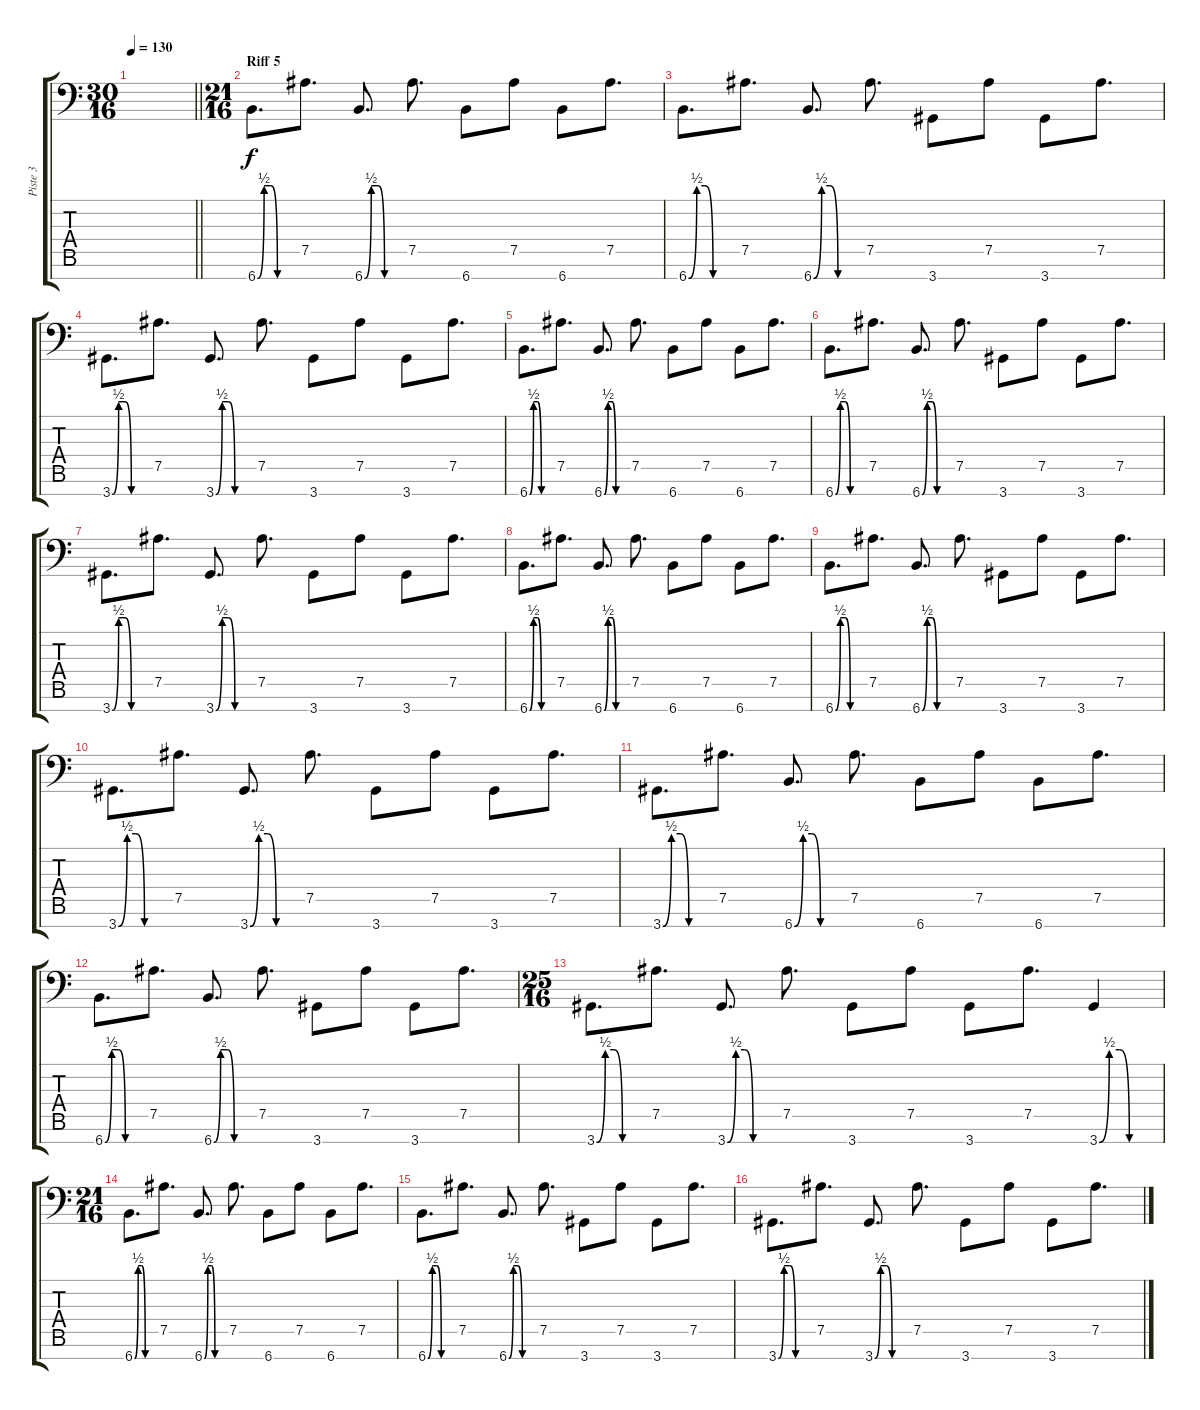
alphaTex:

\track ("Piste 3" "Piste 3") {instrument distortionguitar}
\staff {score tabs}
\tuning (Bb3 Gb3 Db3 Ab2 Eb2 Bb1 F1) {hide}
\ts (30 16)
\tempo 130
\clef f4
\barLineRight lightlight
\ks c
|
\ts (21 16)
\section ("" "Riff 5")
6.7{be (custom 0 0 10 2 20 2 30 0 60 0)}.8{d} 7.5.8{d} 6.7{be (custom 0 0 10 2 20 2 30 0 60 0)}.8{d} 7.5.8{d} 6.7.8 7.5.8 6.7.8 7.5.8{d} |
6.7{be (custom 0 0 10 2 20 2 30 0 60 0)}.8{d} 7.5.8{d} 6.7{be (custom 0 0 10 2 20 2 30 0 60 0)}.8{d} 7.5.8{d} 3.7.8 7.5.8 3.7.8 7.5.8{d} |
3.7{be (custom 0 0 10 2 20 2 30 0 60 0)}.8{d} 7.5.8{d} 3.7{be (custom 0 0 10 2 20 2 30 0 60 0)}.8{d} 7.5.8{d} 3.7.8 7.5.8 3.7.8 7.5.8{d} |
6.7{be (custom 0 0 10 2 20 2 30 0 60 0)}.8{d} 7.5.8{d} 6.7{be (custom 0 0 10 2 20 2 30 0 60 0)}.8{d} 7.5.8{d} 6.7.8 7.5.8 6.7.8 7.5.8{d} |
6.7{be (custom 0 0 10 2 20 2 30 0 60 0)}.8{d} 7.5.8{d} 6.7{be (custom 0 0 10 2 20 2 30 0 60 0)}.8{d} 7.5.8{d} 3.7.8 7.5.8 3.7.8 7.5.8{d} |
3.7{be (custom 0 0 10 2 20 2 30 0 60 0)}.8{d} 7.5.8{d} 3.7{be (custom 0 0 10 2 20 2 30 0 60 0)}.8{d} 7.5.8{d} 3.7.8 7.5.8 3.7.8 7.5.8{d} |
6.7{be (custom 0 0 10 2 20 2 30 0 60 0)}.8{d} 7.5.8{d} 6.7{be (custom 0 0 10 2 20 2 30 0 60 0)}.8{d} 7.5.8{d} 6.7.8 7.5.8 6.7.8 7.5.8{d} |
6.7{be (custom 0 0 10 2 20 2 30 0 60 0)}.8{d} 7.5.8{d} 6.7{be (custom 0 0 10 2 20 2 30 0 60 0)}.8{d} 7.5.8{d} 3.7.8 7.5.8 3.7.8 7.5.8{d} |
3.7{be (custom 0 0 10 2 20 2 30 0 60 0)}.8{d} 7.5.8{d} 3.7{be (custom 0 0 10 2 20 2 30 0 60 0)}.8{d} 7.5.8{d} 3.7.8 7.5.8 3.7.8 7.5.8{d} |
3.7{be (custom 0 0 10 2 20 2 30 0 60 0)}.8{d} 7.5.8{d} 6.7{be (custom 0 0 10 2 20 2 30 0 60 0)}.8{d} 7.5.8{d} 6.7.8 7.5.8 6.7.8 7.5.8{d} |
6.7{be (custom 0 0 10 2 20 2 30 0 60 0)}.8{d} 7.5.8{d} 6.7{be (custom 0 0 10 2 20 2 30 0 60 0)}.8{d} 7.5.8{d} 3.7.8 7.5.8 3.7.8 7.5.8{d} |
\ts (25 16)
3.7{be (custom 0 0 10 2 20 2 30 0 60 0)}.8{d} 7.5.8{d} 3.7{be (custom 0 0 10 2 20 2 30 0 60 0)}.8{d} 7.5.8{d} 3.7.8 7.5.8 3.7.8 7.5.8{d} 3.7{be (custom 0 0 10 2 20 2 30 0 60 0)}.4 |
\ts (21 16)
6.7{be (custom 0 0 10 2 20 2 30 0 60 0)}.8{d} 7.5.8{d} 6.7{be (custom 0 0 10 2 20 2 30 0 60 0)}.8{d} 7.5.8{d} 6.7.8 7.5.8 6.7.8 7.5.8{d} |
6.7{be (custom 0 0 10 2 20 2 30 0 60 0)}.8{d} 7.5.8{d} 6.7{be (custom 0 0 10 2 20 2 30 0 60 0)}.8{d} 7.5.8{d} 3.7.8 7.5.8 3.7.8 7.5.8{d} |
3.7{be (custom 0 0 10 2 20 2 30 0 60 0)}.8{d} 7.5.8{d} 3.7{be (custom 0 0 10 2 20 2 30 0 60 0)}.8{d} 7.5.8{d} 3.7.8 7.5.8 3.7.8 7.5.8{d}
